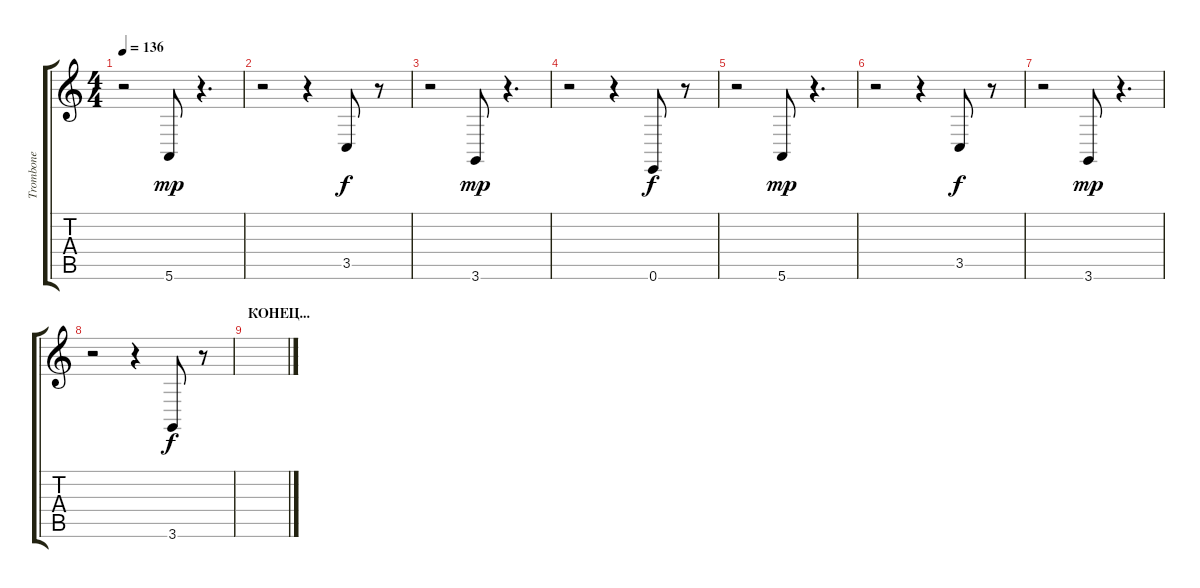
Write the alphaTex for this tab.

\track ("Trombone" "Trombone") {instrument trombone}
\staff {score tabs}
\tuning (E4 B3 G3 D3 A2 E2) {hide}
\ts (4 4)
\tempo 136
\clef g2
\ks c
r.2{dy f} 5.6.8{dy mp} r.4{d} |
r.2 r.4 3.5.8{dy f} r.8 |
r.2 3.6.8{dy mp} r.4{d} |
r.2 r.4 0.6.8{dy f} r.8 |
r.2 5.6.8{dy mp} r.4{d} |
r.2 r.4 3.5.8{dy f} r.8 |
r.2 3.6.8{dy mp} r.4{d} |
r.2 r.4 3.6.8{dy f} r.8 |
\section ("" "КОНЕЦ...")
